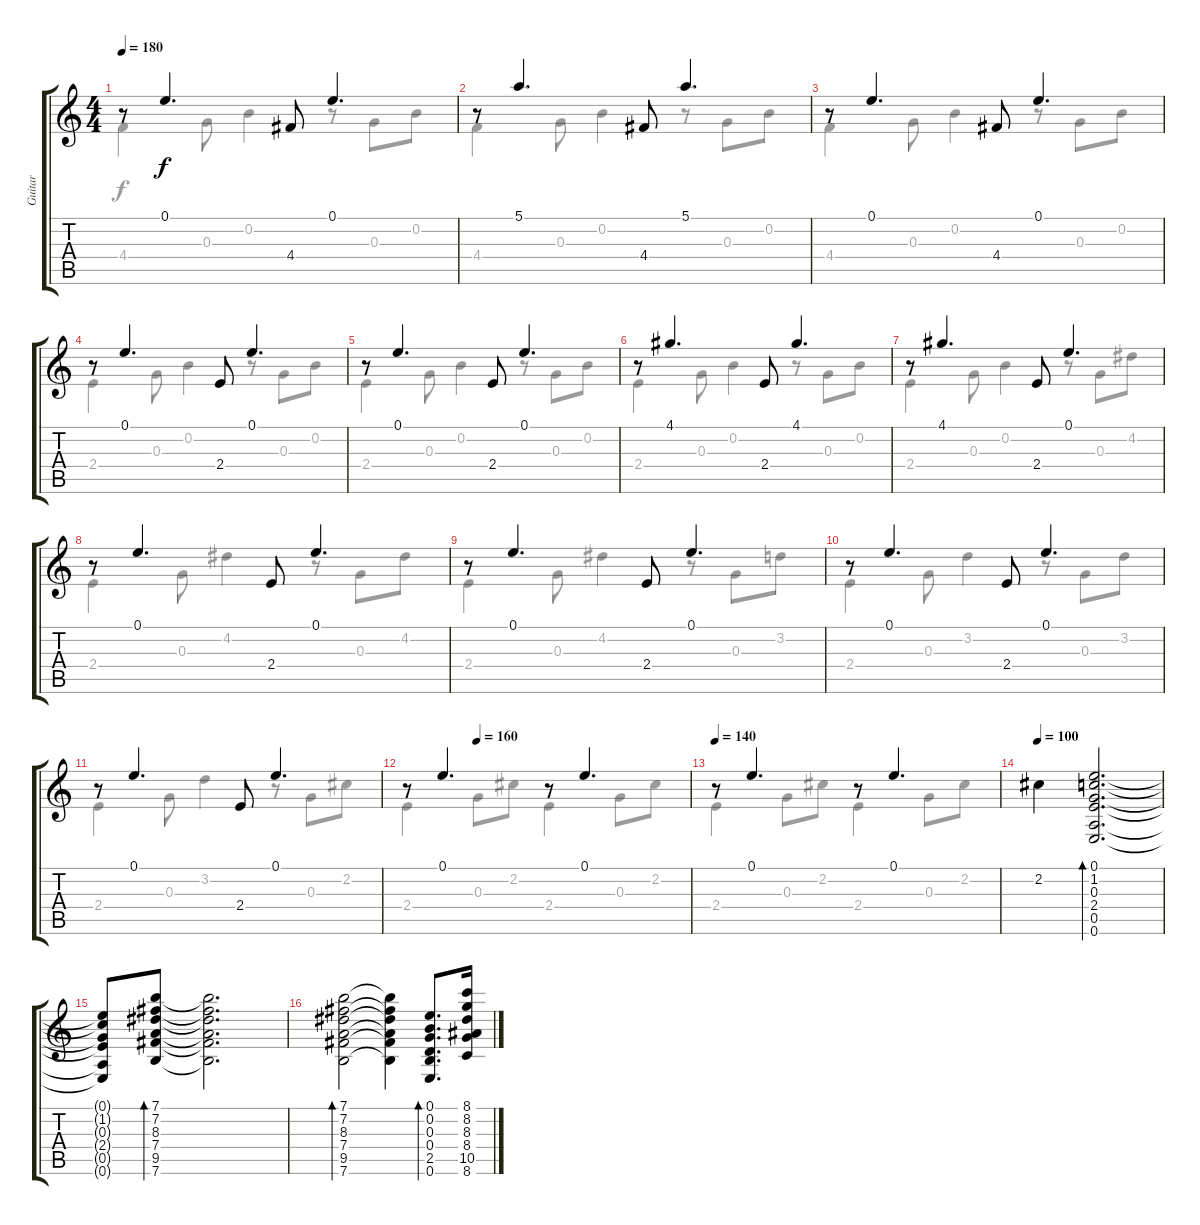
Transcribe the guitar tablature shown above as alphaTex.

\track ("Guitar" "Guitar") {instrument acousticguitarsteel}
\staff {score tabs}
\tuning (E4 B3 G3 D3 A2 E2) {hide}
\voice
\ts (4 4)
\tempo 180
\clef g2
\ks c
r.8{dy f} 0.1.4{d} 4.4.8 0.1.4{d} |
r.8 5.1.4{d} 4.4.8 5.1.4{d} |
r.8 0.1.4{d} 4.4.8 0.1.4{d} |
r.8 0.1.4{d} 2.4.8 0.1.4{d} |
r.8 0.1.4{d} 2.4.8 0.1.4{d} |
r.8 4.1.4{d} 2.4.8 4.1.4{d} |
r.8 4.1.4{d} 2.4.8 0.1.4{d} |
r.8 0.1.4{d} 2.4.8 0.1.4{d} |
r.8 0.1.4{d} 2.4.8 0.1.4{d} |
r.8 0.1.4{d} 2.4.8 0.1.4{d} |
r.8 0.1.4{d} 2.4.8 0.1.4{d} |
\tempo (160 0.25)
r.8 0.1.4{d} r.8 0.1.4{d} |
\tempo 140
r.8 0.1.4{d} r.8 0.1.4{d} |
\tempo 100
2.2.4 (0.1 1.2 0.3 2.4 0.5 0.6).2{d bd 30} |
(0.1{t} 1.2{t} 0.3{t} 2.4{t} 0.5{t} 0.6{t}).8 (7.1 7.2 8.3 7.4 9.5 7.6).8{bd 30} (7.1{t} 7.2{t} 8.3{t} 7.4{t} 9.5{t} 7.6{t}).2{d} |
(7.1 7.2 8.3 7.4 9.5 7.6).2{bd 30} (7.1{t} 7.2{t} 8.3{t} 7.4{t} 9.5{t} 7.6{t}).4 (0.1 0.2 0.3 0.4 2.5 0.6).8{d bd 30} (8.1 8.2 8.3 8.4 10.5 8.6).16
\voice
\clef g2
\ottava regular
\simile none
\ks c
4.4.4{dy f} 0.3.8 0.2.4 r.8 0.3.8 0.2.8 |
4.4.4 0.3.8 0.2.4 r.8 0.3.8 0.2.8 |
4.4.4 0.3.8 0.2.4 r.8 0.3.8 0.2.8 |
2.4.4 0.3.8 0.2.4 r.8 0.3.8 0.2.8 |
2.4.4 0.3.8 0.2.4 r.8 0.3.8 0.2.8 |
2.4.4 0.3.8 0.2.4 r.8 0.3.8 0.2.8 |
2.4.4 0.3.8 0.2.4 r.8 0.3.8 4.2.8 |
2.4.4 0.3.8 4.2.4 r.8 0.3.8 4.2.8 |
2.4.4 0.3.8 4.2.4 r.8 0.3.8 3.2.8 |
2.4.4 0.3.8 3.2.4 r.8 0.3.8 3.2.8 |
2.4.4 0.3.8 3.2.4 r.8 0.3.8 2.2.8 |
2.4.4 0.3.8 2.2.8 2.4.4 0.3.8 2.2.8 |
2.4.4 0.3.8 2.2.8 2.4.4 0.3.8 2.2.8 |
|
|
